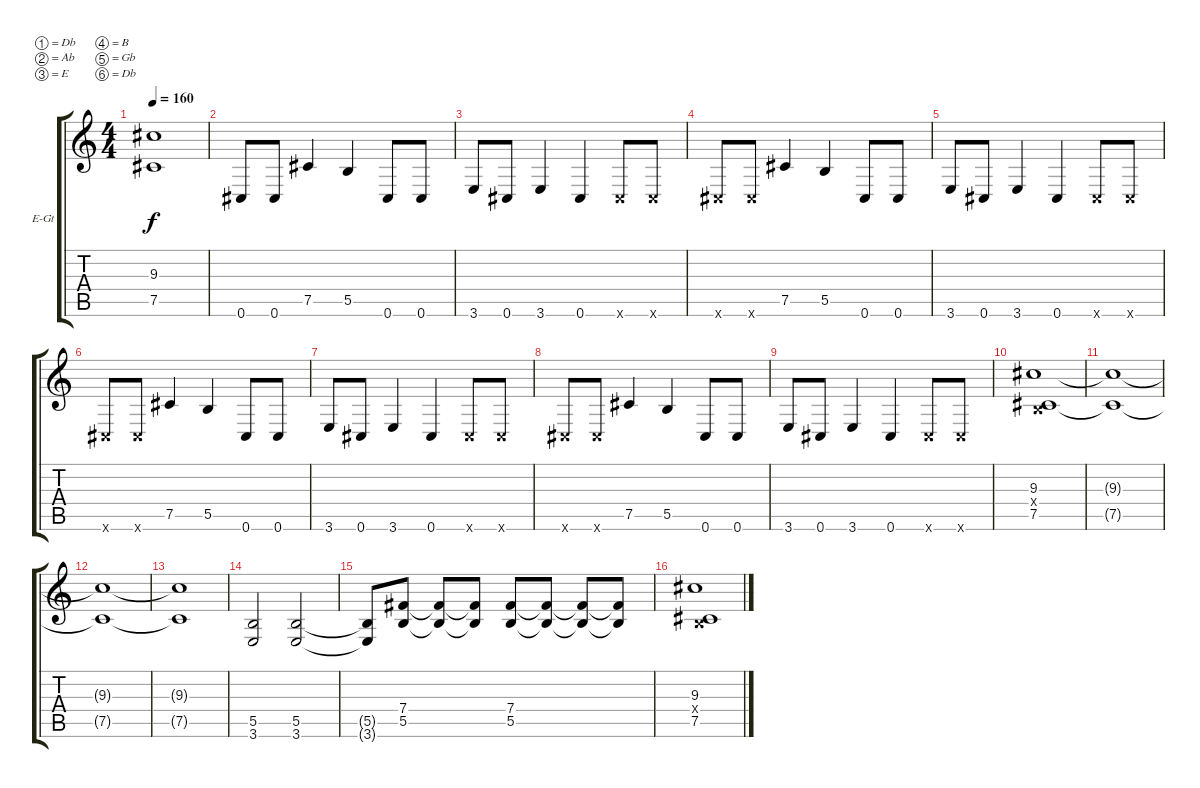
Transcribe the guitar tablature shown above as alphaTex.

\bracketExtendMode groupsimilarinstruments
\firstSystemTrackNameOrientation horizontal
\otherSystemsTrackNameOrientation horizontal
\track ("Josh Rand" "E-Gt") {instrument distortionguitar}
\staff {score tabs}
\tuning (Db4 Ab3 E3 B2 Gb2 Db2)
\ts (4 4)
\tempo 160
\clef g2
\ks c
(9.3{t} 7.5{t}).1{dy f} |
0.6.8 0.6.8 7.5.4 5.5.4 0.6.8 0.6.8 |
3.6.8 0.6.8 3.6.4 0.6.4 0.6{x}.8 0.6{x}.8 |
0.6{x}.8 0.6{x}.8 7.5.4 5.5.4 0.6.8 0.6.8 |
3.6.8 0.6.8 3.6.4 0.6.4 0.6{x}.8 0.6{x}.8 |
0.6{x}.8 0.6{x}.8 7.5.4 5.5.4 0.6.8 0.6.8 |
3.6.8 0.6.8 3.6.4 0.6.4 0.6{x}.8 0.6{x}.8 |
0.6{x}.8 0.6{x}.8 7.5.4 5.5.4 0.6.8 0.6.8 |
3.6.8 0.6.8 3.6.4 0.6.4 0.6{x}.8 0.6{x}.8 |
(9.3 0.4{x} 7.5).1 |
(9.3{t} 7.5{t}).1 |
(9.3{t} 7.5{t}).1 |
(9.3{t} 7.5{t}).1 |
(5.5 3.6).2 (5.5 3.6).2 |
(5.5{t} 3.6{t}).8 (7.4 5.5).8 (7.4{t} 5.5{t}).8 (7.4{t} 5.5{t}).8 (7.4 5.5).8 (7.4{t} 5.5{t}).8 (7.4{t} 5.5{t}).8 (7.4{t} 5.5{t}).8 |
(9.3 0.4{x} 7.5).1
